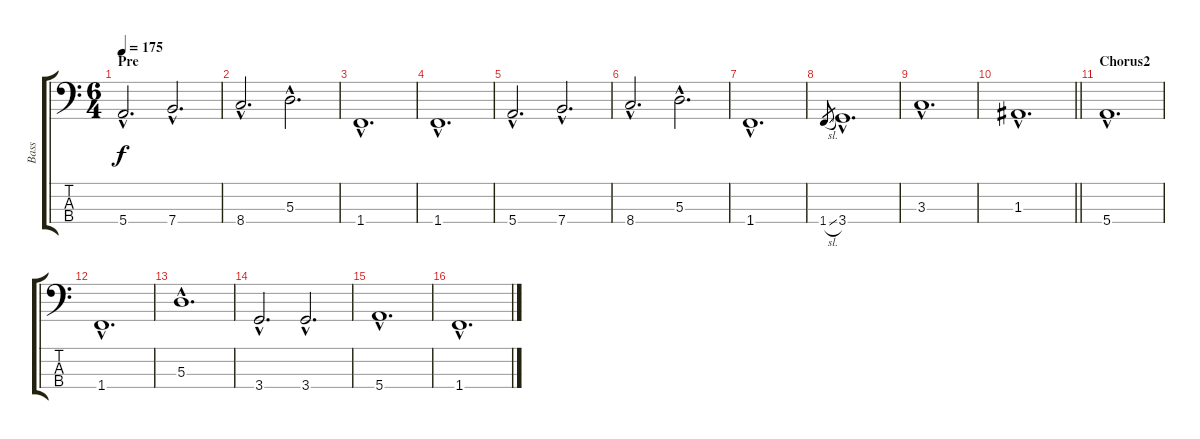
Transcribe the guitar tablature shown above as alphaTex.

\track ("Bass" "Bass") {instrument electricbassfinger}
\staff {score tabs}
\tuning (G2 D2 A1 E1) {hide}
\ts (6 4)
\section ("" "Pre")
\tempo 175
\clef f4
\ks c
5.4{hac}.2{d dy f} 7.4{hac}.2{d} |
8.4{hac}.2{d} 5.3{hac}.2{d} |
1.4{hac}.1{d} |
1.4{hac}.1{d} |
5.4{hac}.2{d} 7.4{hac}.2{d} |
8.4{hac}.2{d} 5.3{hac}.2{d} |
1.4{hac}.1{d} |
1.4{sl}.8{gr} 3.4{hac}.1{d} |
3.3{hac}.1{d} |
\barLineRight lightlight
1.3{hac}.1{d} |
\section ("" "Chorus2")
5.4{hac}.1{d} |
1.4{hac}.1{d} |
5.3{hac}.1{d} |
3.4{hac}.2{d} 3.4{hac}.2{d} |
5.4{hac}.1{d} |
1.4{hac}.1{d}
